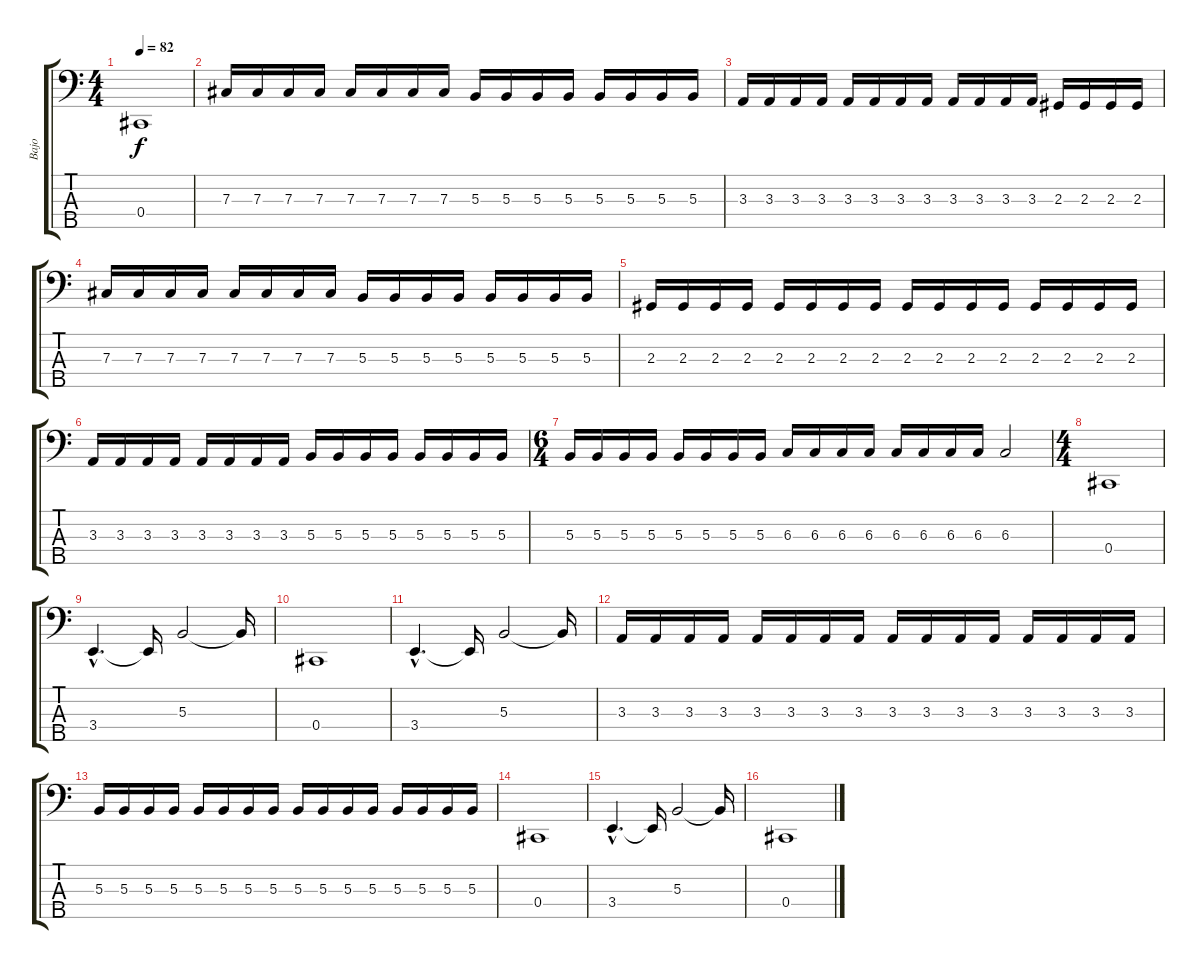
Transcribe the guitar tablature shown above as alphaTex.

\track ("Bajo" "Bajo") {instrument electricbassfinger}
\staff {score tabs}
\tuning (E2 B1 Gb1 Db1 Ab0) {hide}
\ts (4 4)
\tempo 82
\clef f4
\ks c
0.4.1{dy f instrument electricbassfinger} |
7.3.16 7.3.16 7.3.16 7.3.16 7.3.16 7.3.16 7.3.16 7.3.16 5.3.16 5.3.16 5.3.16 5.3.16 5.3.16 5.3.16 5.3.16 5.3.16 |
3.3.16 3.3.16 3.3.16 3.3.16 3.3.16 3.3.16 3.3.16 3.3.16 3.3.16 3.3.16 3.3.16 3.3.16 2.3.16 2.3.16 2.3.16 2.3.16 |
7.3.16 7.3.16 7.3.16 7.3.16 7.3.16 7.3.16 7.3.16 7.3.16 5.3.16 5.3.16 5.3.16 5.3.16 5.3.16 5.3.16 5.3.16 5.3.16 |
2.3.16 2.3.16 2.3.16 2.3.16 2.3.16 2.3.16 2.3.16 2.3.16 2.3.16 2.3.16 2.3.16 2.3.16 2.3.16 2.3.16 2.3.16 2.3.16 |
3.3.16 3.3.16 3.3.16 3.3.16 3.3.16 3.3.16 3.3.16 3.3.16 5.3.16 5.3.16 5.3.16 5.3.16 5.3.16 5.3.16 5.3.16 5.3.16 |
\ts (6 4)
5.3.16 5.3.16 5.3.16 5.3.16 5.3.16 5.3.16 5.3.16 5.3.16 6.3.16 6.3.16 6.3.16 6.3.16 6.3.16 6.3.16 6.3.16 6.3.16 6.3.2 |
\ts (4 4)
0.4.1 |
3.4{hac}.4{d} 3.4{t}.16 5.3.2 5.3{t}.16 |
0.4.1 |
3.4{hac}.4{d} 3.4{t}.16 5.3.2 5.3{t}.16 |
3.3.16 3.3.16 3.3.16 3.3.16 3.3.16 3.3.16 3.3.16 3.3.16 3.3.16 3.3.16 3.3.16 3.3.16 3.3.16 3.3.16 3.3.16 3.3.16 |
5.3.16 5.3.16 5.3.16 5.3.16 5.3.16 5.3.16 5.3.16 5.3.16 5.3.16 5.3.16 5.3.16 5.3.16 5.3.16 5.3.16 5.3.16 5.3.16 |
0.4.1 |
3.4{hac}.4{d} 3.4{t}.16 5.3.2 5.3{t}.16 |
0.4.1
